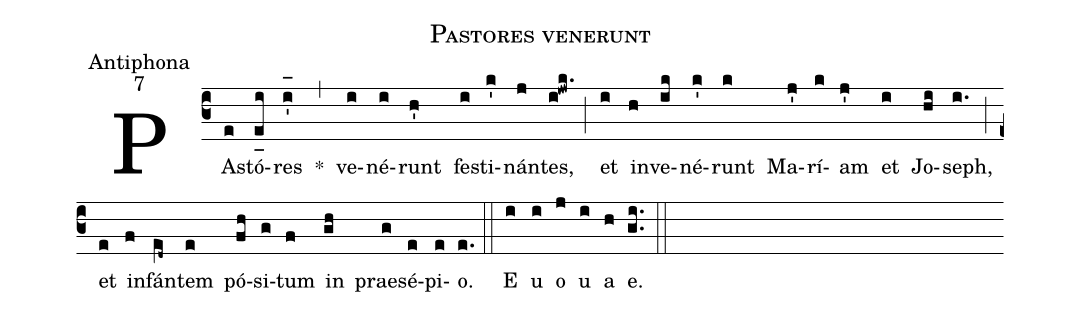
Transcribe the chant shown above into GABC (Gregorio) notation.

name:Pastores venerunt;
office-part:Antiphona;
mode:7;
%%
(c3) PA(e)stó(e_[uh:l]i)res(i'_[oh:h]) *(,) ve(i)né(i)runt(h') fe(i)sti(k')nán(j)tes,(i!jwk.) (;) et(i) in(h)ve(ik)né(k')runt(k) Ma(j')rí(k)am(j') et(i) Jo(hi)seph,(i.) (;) et(e) in(f)fán(e[ll:1]d~)tem(e) pó(fh)si(g)tum(f) in(gh) prae(g)sé(e)pi(e)o.(e.) (::) <eu>E(i) u(i) o(j) u(i) a(h) e.</eu>(gi..) (::)
